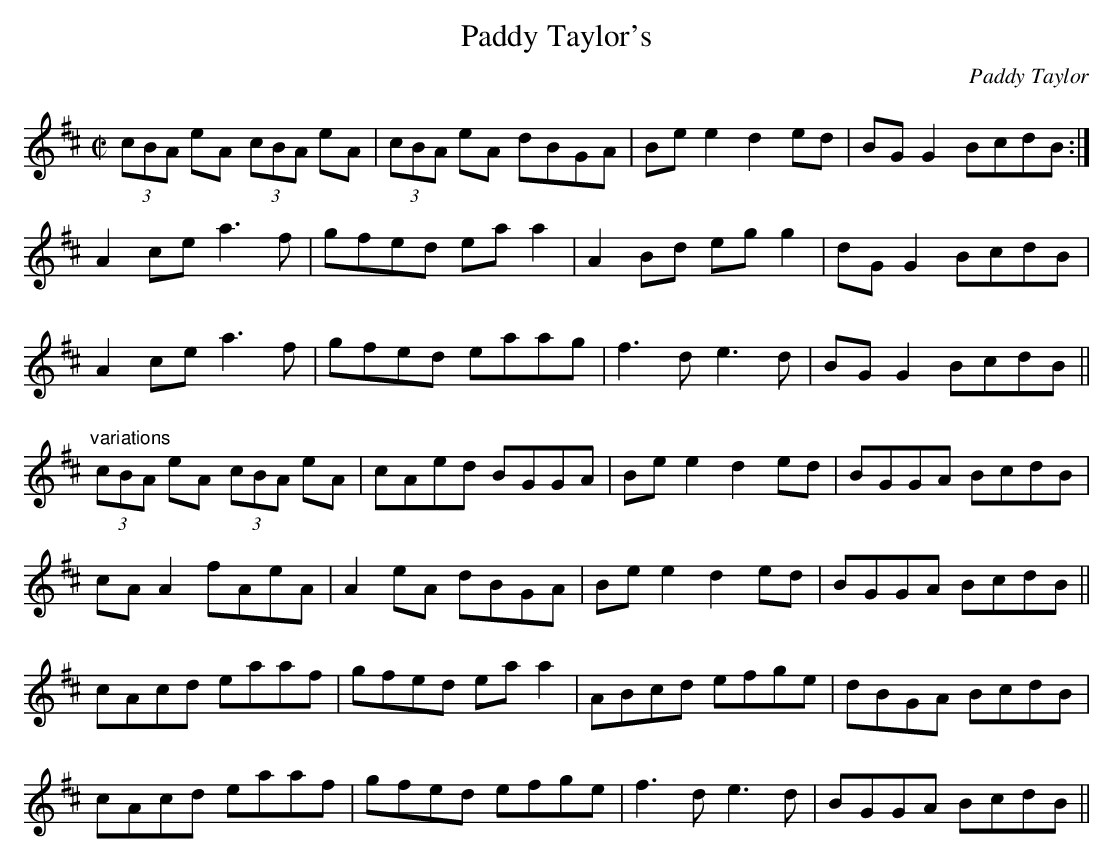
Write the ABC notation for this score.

X:1
T:Paddy Taylor's
C:Paddy Taylor
M:C|
K:Amix
(3cBA eA (3cBA eA|(3cBA eA dBGA|Bee2 d2ed|BGG2 BcdB:|
A2ce a3f|gfed eaa2|A2Bd egg2|dGG2 BcdB|
A2ce a3f|gfed eaag|f3d e3d|BGG2 BcdB||
"variations"
(3cBA eA (3cBA eA|cAed BGGA|Bee2 d2ed|BGGA BcdB|
cAA2 fAeA|A2eA dBGA|Bee2 d2ed|BGGA BcdB||
cAcd eaaf|gfed eaa2|ABcd efge|dBGA BcdB|
cAcd eaaf|gfed efge|f3d e3d|BGGA BcdB||
